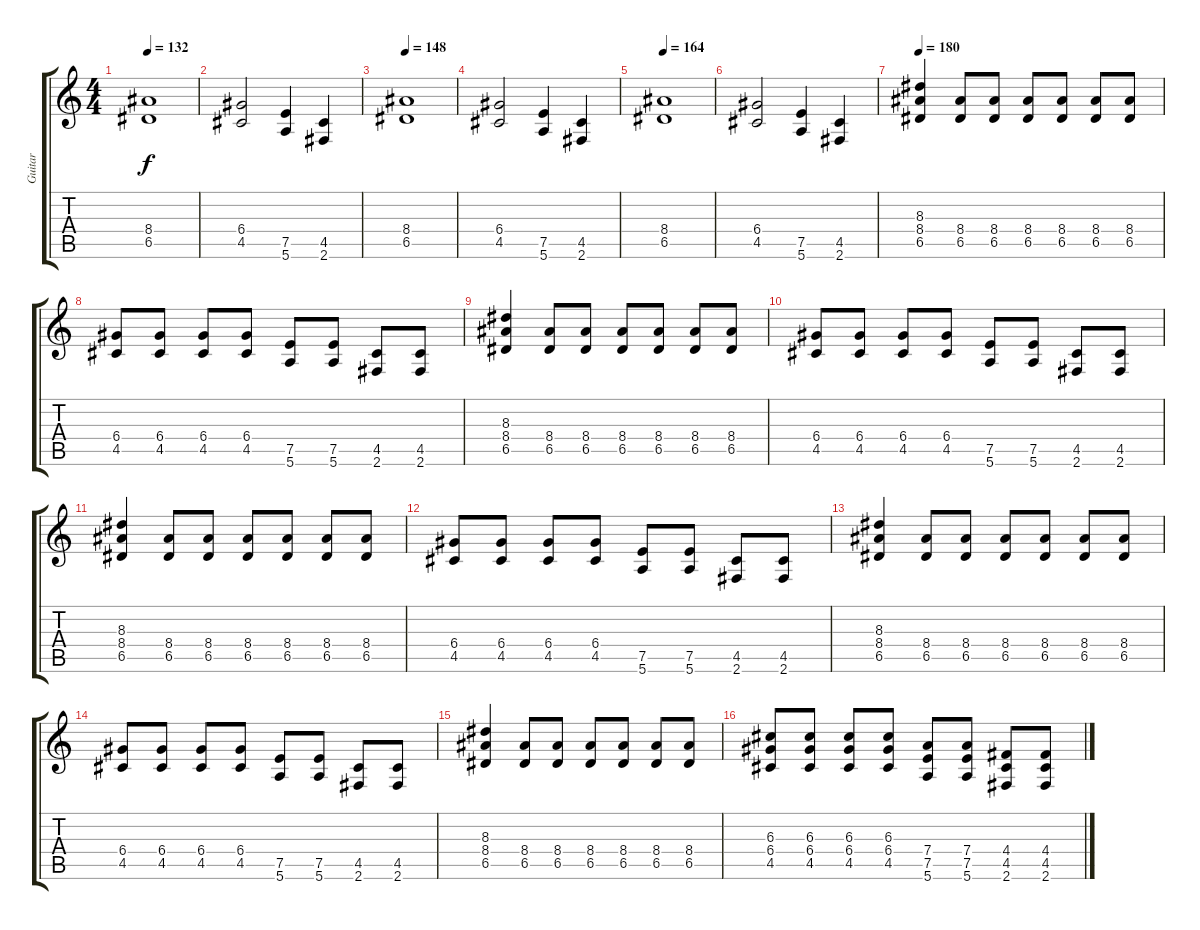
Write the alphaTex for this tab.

\track ("Guitar" "Guitar") {instrument overdrivenguitar}
\staff {score tabs}
\tuning (E4 B3 G3 D3 A2 E2) {hide}
\ts (4 4)
\tempo 132
\clef g2
\ks c
(8.4 6.5).1{dy f} |
(6.4 4.5).2 (7.5 5.6).4 (4.5 2.6).4 |
\tempo 148
(8.4 6.5).1 |
(6.4 4.5).2 (7.5 5.6).4 (4.5 2.6).4 |
\tempo 164
(8.4 6.5).1 |
(6.4 4.5).2 (7.5 5.6).4 (4.5 2.6).4 |
\tempo 180
(8.3 8.4 6.5).4 (8.4 6.5).8 (8.4 6.5).8 (8.4 6.5).8 (8.4 6.5).8 (8.4 6.5).8 (8.4 6.5).8 |
(6.4 4.5).8 (6.4 4.5).8 (6.4 4.5).8 (6.4 4.5).8 (7.5 5.6).8 (7.5 5.6).8 (4.5 2.6).8 (4.5 2.6).8 |
(8.3 8.4 6.5).4 (8.4 6.5).8 (8.4 6.5).8 (8.4 6.5).8 (8.4 6.5).8 (8.4 6.5).8 (8.4 6.5).8 |
(6.4 4.5).8 (6.4 4.5).8 (6.4 4.5).8 (6.4 4.5).8 (7.5 5.6).8 (7.5 5.6).8 (4.5 2.6).8 (4.5 2.6).8 |
(8.3 8.4 6.5).4 (8.4 6.5).8 (8.4 6.5).8 (8.4 6.5).8 (8.4 6.5).8 (8.4 6.5).8 (8.4 6.5).8 |
(6.4 4.5).8 (6.4 4.5).8 (6.4 4.5).8 (6.4 4.5).8 (7.5 5.6).8 (7.5 5.6).8 (4.5 2.6).8 (4.5 2.6).8 |
(8.3 8.4 6.5).4 (8.4 6.5).8 (8.4 6.5).8 (8.4 6.5).8 (8.4 6.5).8 (8.4 6.5).8 (8.4 6.5).8 |
(6.4 4.5).8 (6.4 4.5).8 (6.4 4.5).8 (6.4 4.5).8 (7.5 5.6).8 (7.5 5.6).8 (4.5 2.6).8 (4.5 2.6).8 |
(8.3 8.4 6.5).4 (8.4 6.5).8 (8.4 6.5).8 (8.4 6.5).8 (8.4 6.5).8 (8.4 6.5).8 (8.4 6.5).8 |
(6.3 6.4 4.5).8 (6.3 6.4 4.5).8 (6.3 6.4 4.5).8 (6.3 6.4 4.5).8 (7.4 7.5 5.6).8 (7.4 7.5 5.6).8 (4.4 4.5 2.6).8 (4.4 4.5 2.6).8
